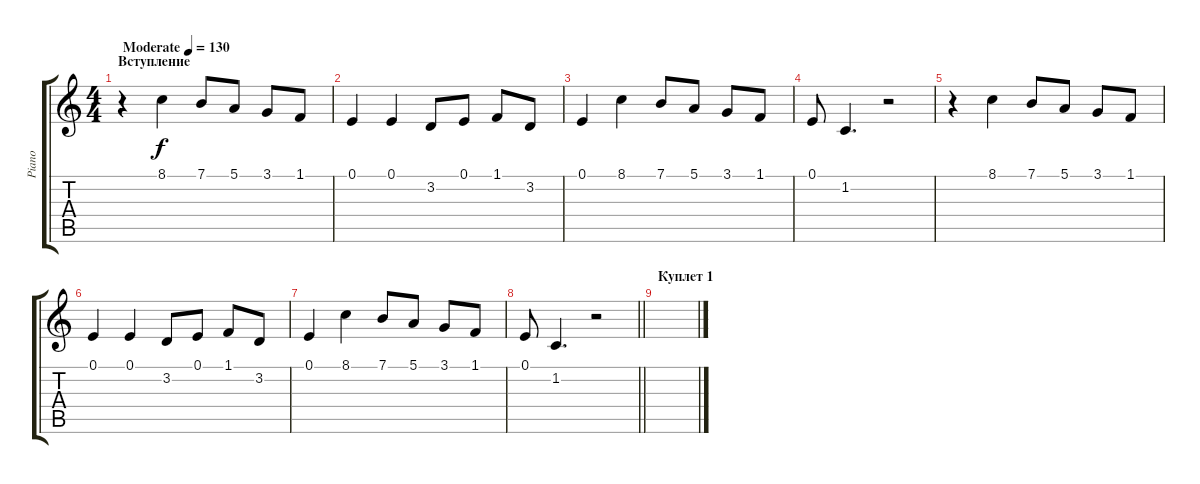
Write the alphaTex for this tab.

\track ("Piano" "Piano") {instrument electricgrandpiano}
\staff {score tabs}
\tuning (E4 B3 G3 D3 A2 E2) {hide}
\ts (4 4)
\section ("" "Вступление")
\tempo (130 "Moderate")
\clef g2
\ks c
r.4{dy f instrument electricgrandpiano} 8.1.4 7.1.8 5.1.8 3.1.8 1.1.8 |
0.1.4 0.1.4 3.2.8 0.1.8 1.1.8 3.2.8 |
0.1.4 8.1.4 7.1.8 5.1.8 3.1.8 1.1.8 |
0.1.8 1.2.4{d} r.2 |
r.4 8.1.4 7.1.8 5.1.8 3.1.8 1.1.8 |
0.1.4 0.1.4 3.2.8 0.1.8 1.1.8 3.2.8 |
0.1.4 8.1.4 7.1.8 5.1.8 3.1.8 1.1.8 |
\barLineRight lightlight
0.1.8 1.2.4{d} r.2 |
\section ("" "Куплет 1")
